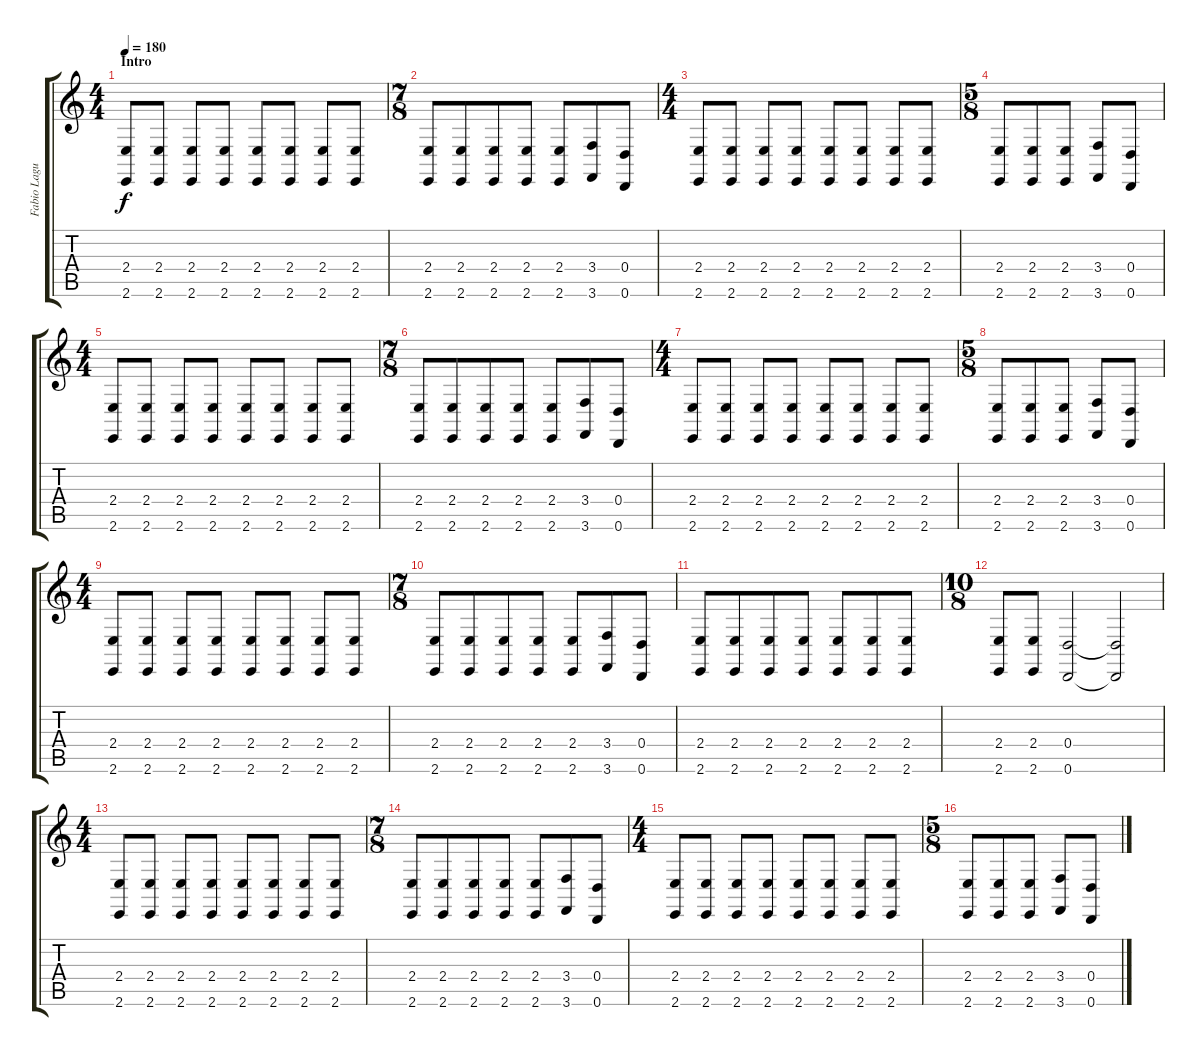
\track ("Fabio Laguna" "Fabio Lagu") {instrument violin}
\staff {score tabs}
\tuning (E4 B3 G3 D3 A2 D2) {hide}
\ts (4 4)
\section ("" "Intro")
\tempo 180
\clef g2
\ks c
(2.4 2.6).8{dy f instrument violin} (2.4 2.6).8 (2.4 2.6).8 (2.4 2.6).8 (2.4 2.6).8 (2.4 2.6).8 (2.4 2.6).8 (2.4 2.6).8 |
\ts (7 8)
(2.4 2.6).8 (2.4 2.6).8 (2.4 2.6).8 (2.4 2.6).8 (2.4 2.6).8 (3.4 3.6).8 (0.4 0.6).8 |
\ts (4 4)
(2.4 2.6).8 (2.4 2.6).8 (2.4 2.6).8 (2.4 2.6).8 (2.4 2.6).8 (2.4 2.6).8 (2.4 2.6).8 (2.4 2.6).8 |
\ts (5 8)
(2.4 2.6).8 (2.4 2.6).8 (2.4 2.6).8 (3.4 3.6).8 (0.4 0.6).8 |
\ts (4 4)
(2.4 2.6).8 (2.4 2.6).8 (2.4 2.6).8 (2.4 2.6).8 (2.4 2.6).8 (2.4 2.6).8 (2.4 2.6).8 (2.4 2.6).8 |
\ts (7 8)
(2.4 2.6).8 (2.4 2.6).8 (2.4 2.6).8 (2.4 2.6).8 (2.4 2.6).8 (3.4 3.6).8 (0.4 0.6).8 |
\ts (4 4)
(2.4 2.6).8 (2.4 2.6).8 (2.4 2.6).8 (2.4 2.6).8 (2.4 2.6).8 (2.4 2.6).8 (2.4 2.6).8 (2.4 2.6).8 |
\ts (5 8)
(2.4 2.6).8 (2.4 2.6).8 (2.4 2.6).8 (3.4 3.6).8 (0.4 0.6).8 |
\ts (4 4)
(2.4 2.6).8 (2.4 2.6).8 (2.4 2.6).8 (2.4 2.6).8 (2.4 2.6).8 (2.4 2.6).8 (2.4 2.6).8 (2.4 2.6).8 |
\ts (7 8)
(2.4 2.6).8 (2.4 2.6).8 (2.4 2.6).8 (2.4 2.6).8 (2.4 2.6).8 (3.4 3.6).8 (0.4 0.6).8 |
(2.4 2.6).8 (2.4 2.6).8 (2.4 2.6).8 (2.4 2.6).8 (2.4 2.6).8 (2.4 2.6).8 (2.4 2.6).8 |
\ts (10 8)
(2.4 2.6).8 (2.4 2.6).8 (0.4 0.6).2 (0.4{t} 0.6{t}).2 |
\ts (4 4)
(2.4 2.6).8 (2.4 2.6).8 (2.4 2.6).8 (2.4 2.6).8 (2.4 2.6).8 (2.4 2.6).8 (2.4 2.6).8 (2.4 2.6).8 |
\ts (7 8)
(2.4 2.6).8 (2.4 2.6).8 (2.4 2.6).8 (2.4 2.6).8 (2.4 2.6).8 (3.4 3.6).8 (0.4 0.6).8 |
\ts (4 4)
(2.4 2.6).8 (2.4 2.6).8 (2.4 2.6).8 (2.4 2.6).8 (2.4 2.6).8 (2.4 2.6).8 (2.4 2.6).8 (2.4 2.6).8 |
\ts (5 8)
(2.4 2.6).8 (2.4 2.6).8 (2.4 2.6).8 (3.4 3.6).8 (0.4 0.6).8
